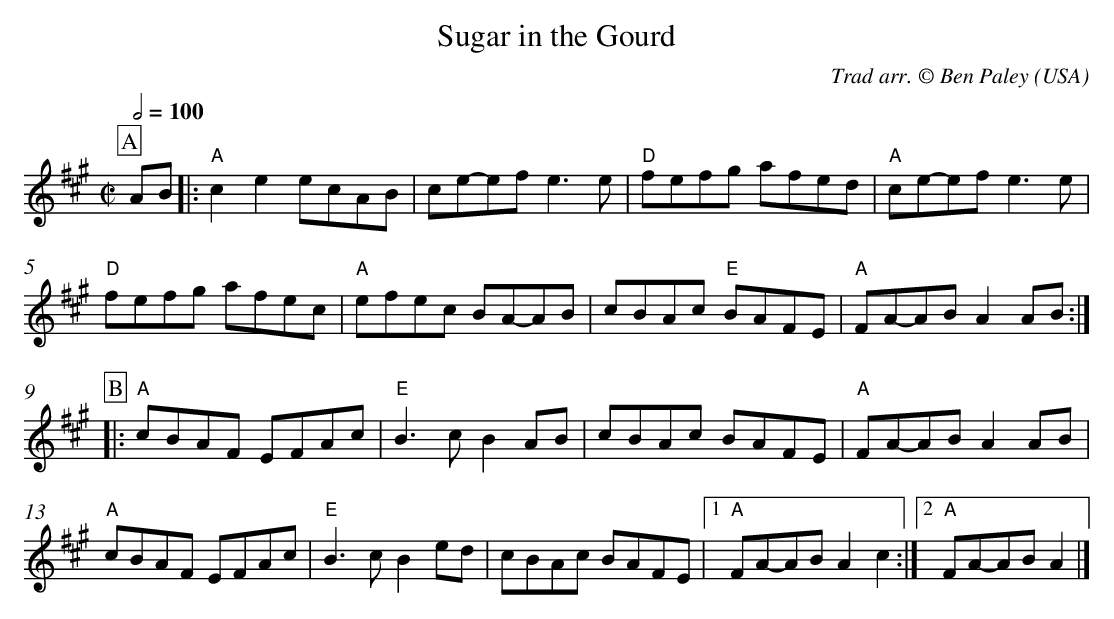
X:1
T:Sugar in the Gourd
L:1/8
M:C|
C:Trad arr. © Ben Paley
O:USA
Q:1/2=100
K:A
P:A
AB|:"A"c2 e2 ecAB|ce-ef e3e|"D"fefg afed|"A"ce-ef e3e|
"D"fefg afec|"A"efec BA-AB|cBAc "E"BAFE|"A"FA-AB A2AB:|
P:B
|:"A"cBAF EFAc|"E"B3c B2AB|cBAc BAFE|"A"FA-AB A2AB|
"A"cBAF EFAc|"E"B3c B2ed|cBAc BAFE|1"A"FA-AB A2c2:|2"A"FA-AB A2|]
